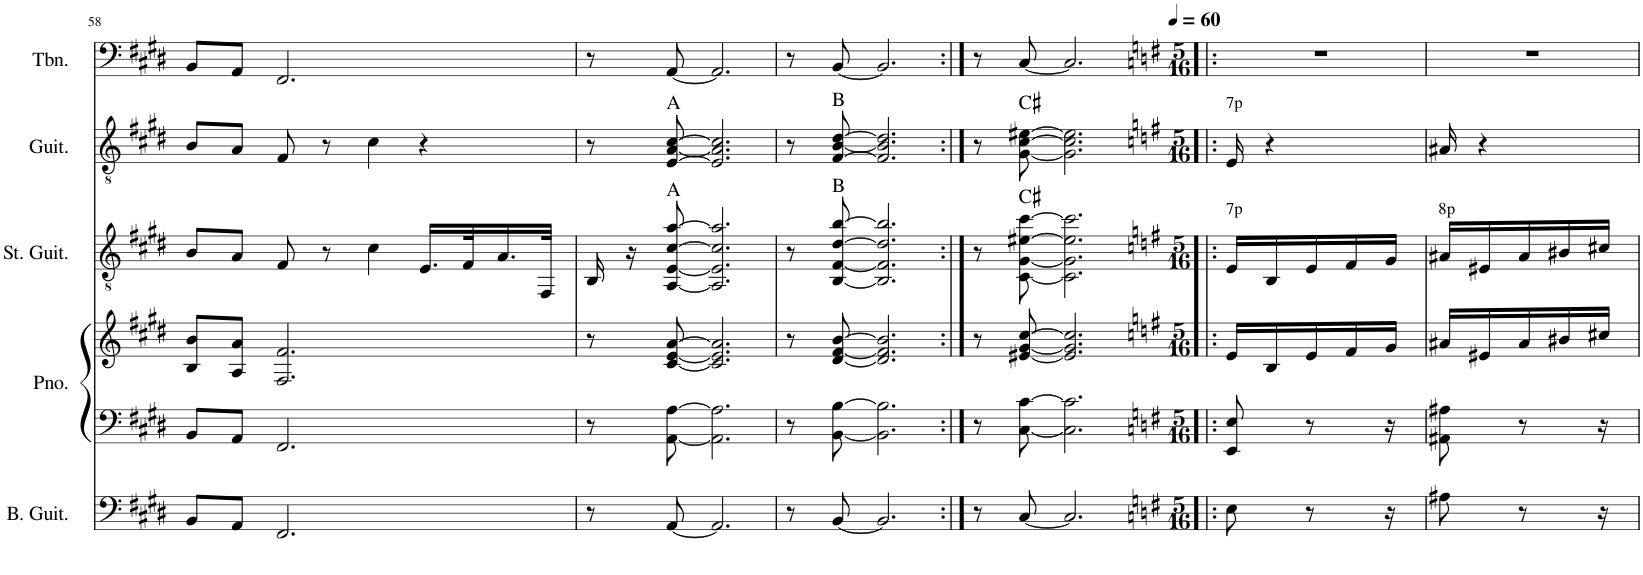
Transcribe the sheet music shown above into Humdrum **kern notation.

**kern	**kern	**kern	**kern	**harte	**kern	**harte	**kern
*part5	*part4	*part4	*part3	*part3	*part2	*part2	*part1
*staff6	*staff5	*staff4	*staff3	*	*staff2	*	*staff1
*I"Bass Guitar	*I"Piano	*	*I"Stunt Guitar	*	*I"Guitar	*	*I"Trombone
*I'B. Guit.	*I'Pno.	*	*I'St. Guit.	*	*I'Guit.	*	*I'Tbn.
!!LO:PB:g=z
*clefF4	*clefF4	*clefG2	*clefGv2	*	*clefGv2	*	*clefF4
*Trd7c12	*	*	*	*	*	*	*
*k[f#c#g#d#]	*k[f#c#g#d#]	*k[f#c#g#d#]	*k[f#c#g#d#]	*	*k[f#c#g#d#]	*	*k[f#c#g#d#]
*M4/4	*M4/4	*M4/4	*M4/4	*	*M4/4	*	*M4/4
=58	=58	=58	=58	=58	=58	=58	=58
8BB/L	8BB/L	8B/ 8b/L	8B/L	.	8B/L	.	8BB/L
8AA/J	8AA/J	8A/ 8a/J	8A/J	.	8A/J	.	8AA/J
2.FF#/	2.FF#/	2.F#/ 2.f#/	8F#/	.	8F#/	.	2.FF#/
.	.	.	8r	.	8r	.	.
.	.	.	4c#\	.	4c#\	.	.
.	.	.	16.E/LL	.	4r	.	.
.	.	.	32F#/K	.	.	.	.
.	.	.	16.A/	.	.	.	.
.	.	.	32FF#/JJk	.	.	.	.
=59	=59	=59	=59	=59	=59	=59	=59
8r	8r	8r	16BB/	.	8r	.	8r
.	.	.	16r	.	.	.	.
[8AA/	[<8AA\ [8A\	[8c#/ [8e/ [>8a/	[8AA/ [8E/ [>8c#/ [>8a/	A:maj	[>8E/ [8A/ [>8c#/	A:maj	[8AA/
2.AA/]	2.AA\] 2.A\]	2.c#/] 2.e/] 2.a/]	2.AA/] 2.E/] 2.c#/] 2.a/]	.	2.E/] 2.A/] 2.c#/]	.	2.AA/]
=60	=60	=60	=60	=60	=60	=60	=60
8r	8r	8r	8r	.	8r	.	8r
[8BB/	[<8BB\ [8B\	[8d#/ [8f#/ [>8b/	[<8BB/ [<8F#/ [>8d#/ [>8b/	B:maj	[>8F#/ [<8B/ [>8d#/	B:maj	[8BB/
2.BB/]	2.BB\] 2.B\]	2.d#/] 2.f#/] 2.b/]	2.BB/] 2.F#/] 2.d#/] 2.b/]	.	2.F#/] 2.B/] 2.d#/]	.	2.BB/]
=61:|!	=61:|!	=61:|!	=61:|!	=61:|!	=61:|!	=61:|!	=61:|!
8r	8r	8r	8r	.	8r	.	8r
[8C#/	[<8C#\ [8c#\	[8e#X/ [8g#/ [>8cc#/	[<8C#\ [<8G#\ [>8e#X\ [>8cc#\	C#:maj	[<8G#\ [>8c#\ [>8e#X\	C#:maj	[8C#/
2.C#/]	2.C#\] 2.c#\]	2.e#/] 2.g#/] 2.cc#/]	2.C#\] 2.G#\] 2.e#\] 2.cc#\]	.	2.G#\] 2.c#\] 2.e#\]	.	2.C#/]
=62!|:	=62!|:	=62!|:	=62!|:	=62!|:	=62!|:	=62!|:	=62!|:
*k[f#]	*k[f#]	*k[f#]	*k[f#]	*	*k[f#]	*	*k[f#]
*M5/16	*M5/16	*M5/16	*M5/16	*	*M5/16	*	*M5/16
*	*	*	*	*	*	*	*MM60
!	!	!	!	!	!LO:TX:a:t=7p	!	!
!	!	!	!LO:TX:a:t=7p	!	!	!	!
8E\	8EE/ 8E/	16e/LL	16E/LL	.	16E/	.	16%5r
.	.	16B/	16BB/	.	4r	.	.
8r	8r	16e/	16E/	.	.	.	.
.	.	16f#/	16F#/	.	.	.	.
16r	16r	16g/JJ	16G/JJ	.	.	.	.
=63	=63	=63	=63	=63	=63	=63	=63
!	!	!	!LO:TX:a:t=8p	!	!	!	!
8A#X\	8AA#X\ 8A#X\	16a#X/LL	16A#X/LL	.	16A#X/	.	16%5r
.	.	16e#X/	16E#X/	.	4r	.	.
8r	8r	16a#/	16A#/	.	.	.	.
.	.	16b#X/	16B#X/	.	.	.	.
16r	16r	16cc#X/JJ	16c#X/JJ	.	.	.	.
=	=	=	=	=	=	=	=
*-	*-	*-	*-	*-	*-	*-	*-
